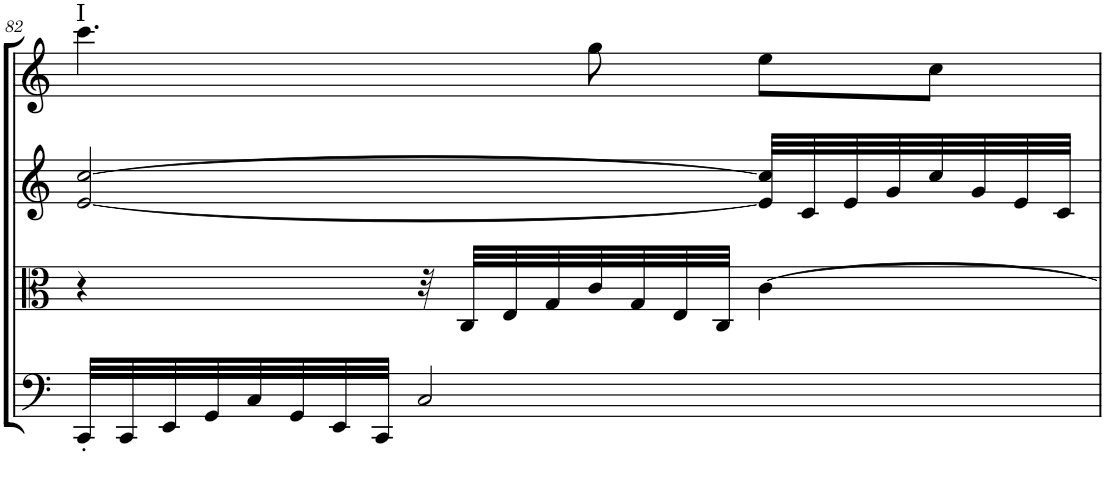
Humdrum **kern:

**kern	**kern	**kern	**kern	**harte
*part4	*part3	*part2	*part1	*part1
*staff4	*staff3	*staff2	*staff1	*
*I"Cello	*I"Viola	*I"2nd Violin	*I"1st Violin	*
*	*I'Vla	*I'Vln	*I'Vln	*
!!LO:PB:g=z
*clefG2	*clefC3	*clefG2	*clefG2	*
*k[]	*k[]	*k[]	*k[]	*
*C:	*C:	*C:	*C:	*
*M3/4	*M3/4	*M3/4	*M3/4	*
=82	=82	=82	=82	=82
!	!	!	!	!LO:H:kt=I
32CC'/LLL	4r	[2e/ [2cc/	4.ccc\	N
32CC/	.	.	.	.
32EE/	.	.	.	.
32GG/	.	.	.	.
32C/	.	.	.	.
32GG/	.	.	.	.
32EE/	.	.	.	.
32CC/JJJ	.	.	.	.
2C/	32r	.	.	.
.	32C/LLL	.	.	.
.	32E/	.	.	.
.	32G/	.	.	.
.	32c/	.	8gg\	.
.	32G/	.	.	.
.	32E/	.	.	.
.	32C/JJJ	.	.	.
.	[4c\	32e/] 32cc/]LLL	8ee\L	.
.	.	32c/	.	.
.	.	32e/	.	.
.	.	32g/	.	.
.	.	32cc/	8cc\J	.
.	.	32g/	.	.
.	.	32e/	.	.
.	.	32c/JJJ	.	.
=	=	=	=	=
*-	*-	*-	*-	*-
